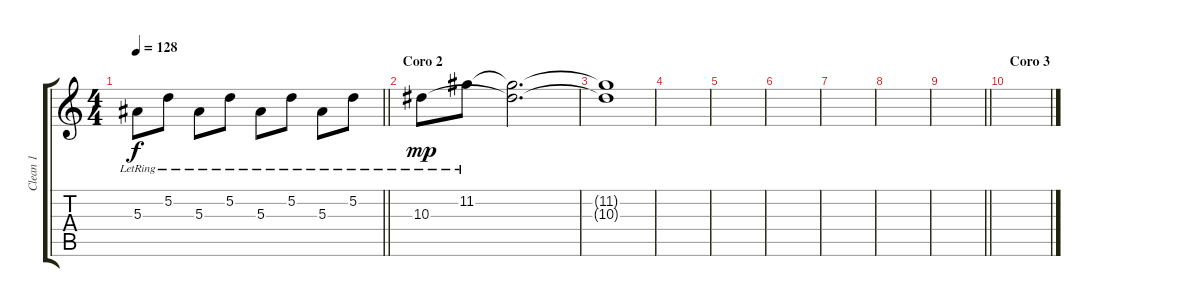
\track ("Clean 1" "Clean 1") {instrument electricguitarjazz}
\staff {score tabs}
\tuning (D4 A3 F3 C3 G2 C2) {hide}
\ts (4 4)
\tempo 128
\clef g2
\barLineRight lightlight
\ks c
5.3{lr}.8{dy f} 5.2{lr}.8 5.3{lr}.8 5.2{lr}.8 5.3{lr}.8 5.2{lr}.8 5.3{lr}.8 5.2{lr}.8 |
\section ("" "Coro 2")
10.3{lr}.8{dy mp} 11.2{lr}.8 (11.2{t} 10.3{t}).2{d} |
(11.2{t} 10.3{t}).1 |
|
|
|
|
|
\barLineRight lightlight
|
\section ("" "Coro 3")
